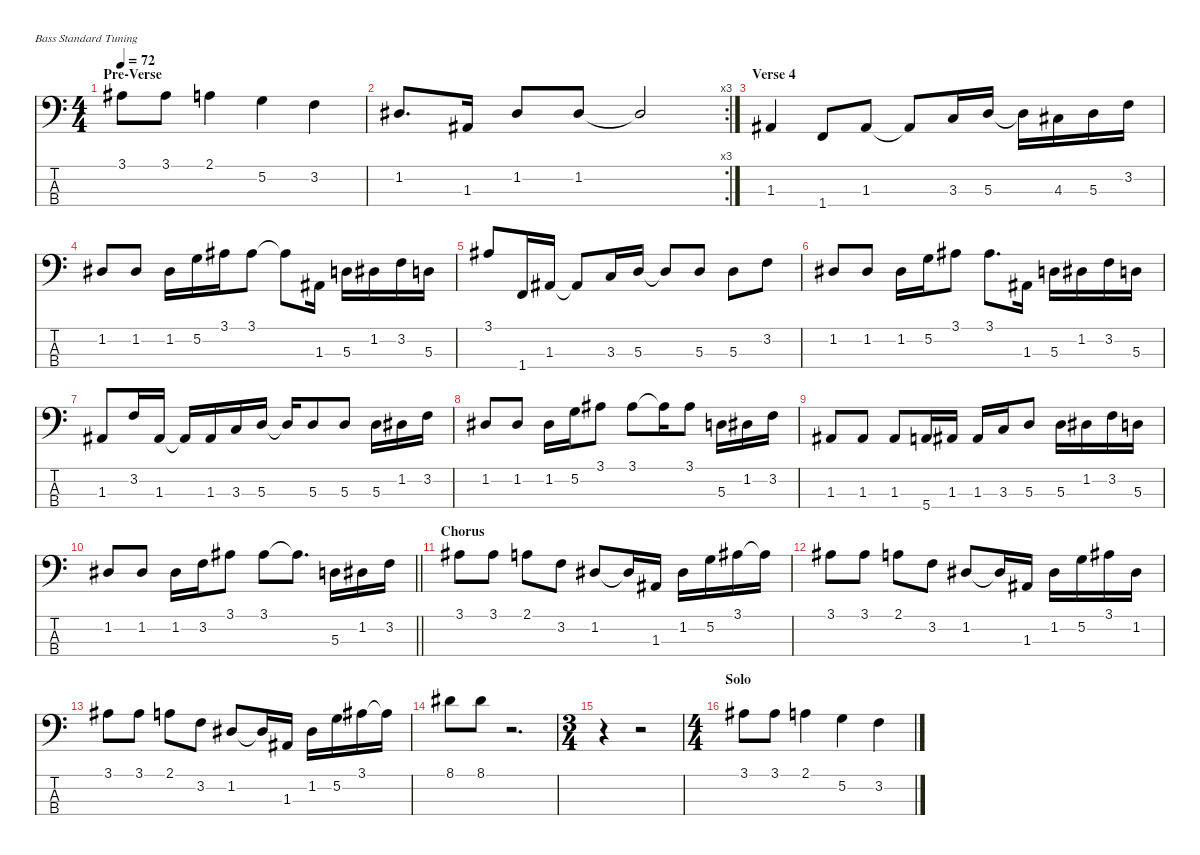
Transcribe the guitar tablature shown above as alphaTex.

\defaultSystemsLayout 4
\hideDynamics
\bracketExtendMode nobrackets
\singleTrackTrackNamePolicy hidden
\multiTrackTrackNamePolicy hidden
\otherSystemsTrackNameOrientation horizontal
\track ("Rick Danko" "el.bs.") {instrument electricbassfinger}
\staff {score tabs}
\tuning (G2 D2 A1 E1)
\ts (4 4)
\beaming (8 2 2 2 2)
\section ("" "Pre-Verse")
\tempo 72
\clef f4
\ks c
3.1{acc #}.8{dy f beam Down} 3.1{acc #}.8{beam Down} 2.1.4{beam Down} 5.2.4{beam Down} 3.2.4{beam Down} |
\rc 3
1.2{acc #}.8{d beam Up} 1.3{acc #}.16{beam Up} 1.2{acc #}.8{beam Up} 1.2{acc #}.8{beam Up} 1.2{t acc #}.2{beam Up} |
\section ("" "Verse 4")
1.3{acc #}.4{beam Up} 1.4.8{beam Up} 1.3{acc #}.8{beam Up} 1.3{t acc #}.8{beam Up} 3.3.16{beam Up} 5.3.16{beam Up} 5.3{t}.16{beam Down} 4.3{acc #}.16{beam Down} 5.3.16{beam Down} 3.2.16{beam Down} |
1.2{acc #}.8{beam Up} 1.2{acc #}.8{beam Up} 1.2{acc #}.16{beam Down} 5.2.16{beam Down} 3.1{acc #}.16{beam Down} 3.1{acc #}.8{beam Down} 3.1{t acc #}.8{beam Down} 1.3{acc #}.16{beam Down} 5.3.16{beam Down} 1.2{acc #}.16{beam Down} 3.2.16{beam Down} 5.3.16{beam Down} |
3.1{acc #}.8{beam Up} 1.4.16{beam Up} 1.3{acc #}.16{beam Up} 1.3{t acc #}.8{beam Up} 3.3.16{beam Up} 5.3.16{beam Up} 5.3{t}.8{beam Up} 5.3.8{beam Up} 5.3.8{beam Down} 3.2.8{beam Down} |
1.2{acc #}.8{beam Up} 1.2{acc #}.8{beam Up} 1.2{acc #}.16{beam Down} 5.2.16{beam Down} 3.1{acc #}.8{beam Down} 3.1{acc #}.8{d beam Down} 1.3{acc #}.16{beam Down} 5.3.16{beam Down} 1.2{acc #}.16{beam Down} 3.2.16{beam Down} 5.3.16{beam Down} |
1.3{acc #}.8{beam Up} 3.2.16{beam Up} 1.3{acc #}.16{beam Up} 1.3{t acc #}.16{beam Up} 1.3{acc #}.16{beam Up} 3.3.16{beam Up} 5.3.16{beam Up} 5.3{t}.16{beam Up} 5.3.8{beam Up} 5.3.8{beam Up} 5.3.16{beam Down} 1.2{acc #}.16{beam Down} 3.2.16{beam Down} |
1.2{acc #}.8{beam Up} 1.2{acc #}.8{beam Up} 1.2{acc #}.16{beam Down} 5.2.16{beam Down} 3.1{acc #}.8{beam Down} 3.1{acc #}.8{beam Down} 3.1{t acc #}.16{beam Down} 3.1{acc #}.8{beam Down} 5.3.16{beam Down} 1.2{acc #}.16{beam Down} 3.2.16{beam Down} |
1.3{acc #}.8{beam Up} 1.3{acc #}.8{beam Up} 1.3{acc #}.8{beam Up} 5.4.16{beam Up} 1.3{acc #}.16{beam Up} 1.3{acc #}.16{beam Up} 3.3.16{beam Up} 5.3.8{beam Up} 5.3.16{beam Down} 1.2{acc #}.16{beam Down} 3.2.16{beam Down} 5.3.16{beam Down} |
\barLineRight lightlight
1.2{acc #}.8{beam Up} 1.2{acc #}.8{beam Up} 1.2{acc #}.16{beam Down} 3.2.16{beam Down} 3.1{acc #}.8{beam Down} 3.1{acc #}.8{beam Down} 3.1{t acc #}.8{d beam Down} 5.3.16{beam Down} 1.2{acc #}.16{beam Down} 3.2.16{beam Down} |
\section ("" "Chorus")
3.1{acc #}.8{beam Down} 3.1{acc #}.8{beam Down} 2.1.8{beam Down} 3.2.8{beam Down} 1.2{acc #}.8{beam Up} 1.2{t acc #}.16{beam Up} 1.3{acc #}.16{beam Up} 1.2{acc #}.16{beam Down} 5.2.16{beam Down} 3.1{acc #}.16{beam Down} 3.1{t acc #}.16{beam Down} |
3.1{acc #}.8{beam Down} 3.1{acc #}.8{beam Down} 2.1.8{beam Down} 3.2.8{beam Down} 1.2{acc #}.8{beam Up} 1.2{t acc #}.16{beam Up} 1.3{acc #}.16{beam Up} 1.2{acc #}.16{beam Down} 5.2.16{beam Down} 3.1{acc #}.16{beam Down} 1.2{acc #}.16{beam Down} |
3.1{acc #}.8{beam Down} 3.1{acc #}.8{beam Down} 2.1.8{beam Down} 3.2.8{beam Down} 1.2{acc #}.8{beam Up} 1.2{t acc #}.16{beam Up} 1.3{acc #}.16{beam Up} 1.2{acc #}.16{beam Down} 5.2.16{beam Down} 3.1{acc #}.16{beam Down} 3.1{t acc #}.16{beam Down} |
8.1{acc #}.8{beam Down} 8.1{acc #}.8{beam Down} r.2{d beam Down} |
\ts (3 4)
\beaming (8 2 2 2 2)
r.4{beam Down} r.2{beam Down} |
\ts (4 4)
\beaming (8 2 2 2 2)
\section ("" "Solo")
3.1{acc #}.8{beam Down} 3.1{acc #}.8{beam Down} 2.1.4{beam Down} 5.2.4{beam Down} 3.2.4{beam Down}
